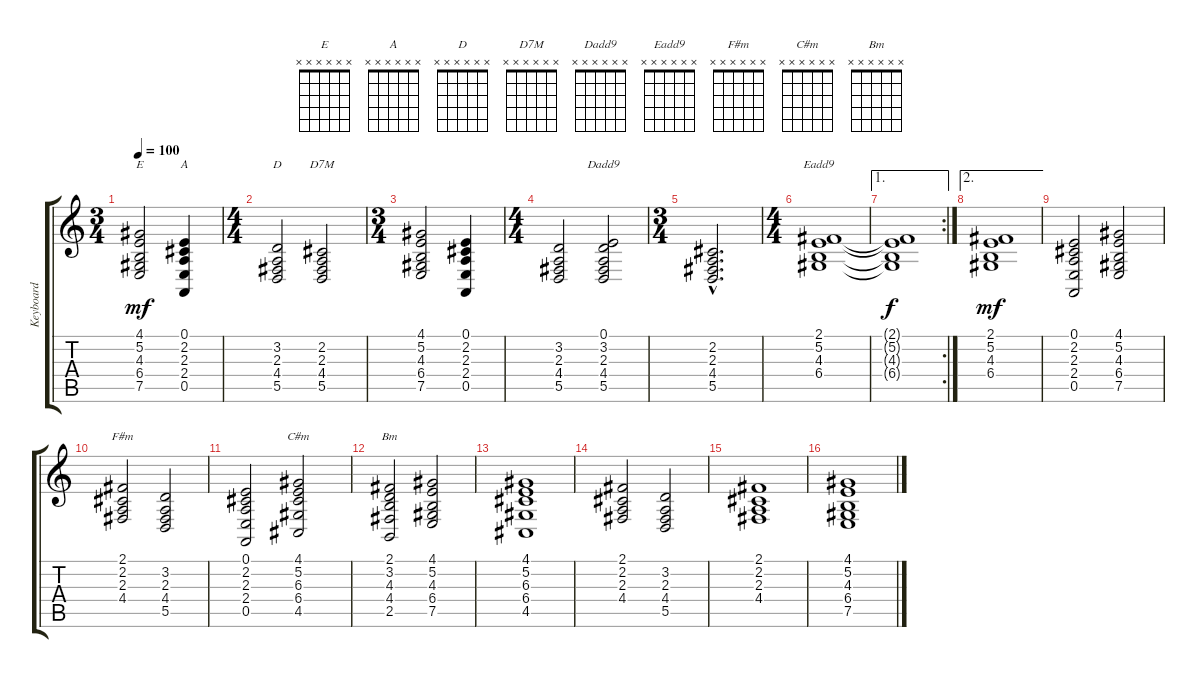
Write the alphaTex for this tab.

\track ("Keyboard" "Keyboard") {instrument synthstrings1}
\staff {score tabs}
\tuning (E4 B3 G3 D3 A2 E2) {hide}
\chord ("E" x x x x x x) {firstfret 0}
\chord ("A" x x x x x x) {firstfret 0}
\chord ("D" x x x x x x) {firstfret 0}
\chord ("D7M" x x x x x x) {firstfret 0}
\chord ("Dadd9" x x x x x x) {firstfret 0}
\chord ("Eadd9" x x x x x x) {firstfret 0}
\chord ("F#m" x x x x x x) {firstfret 0}
\chord ("C#m" x x x x x x) {firstfret 0}
\chord ("Bm" x x x x x x) {firstfret 0}
\ts (3 4)
\tempo 100
\clef g2
\ks c
(4.1 5.2 4.3 6.4 7.5).2{ch "E" dy mf} (0.1 2.2 2.3 2.4 0.5).4{ch "A"} |
\ts (4 4)
(3.2 2.3 4.4 5.5).2{ch "D"} (2.2 2.3 4.4 5.5).2{ch "D7M"} |
\ts (3 4)
(4.1 5.2 4.3 6.4 7.5).2 (0.1 2.2 2.3 2.4 0.5).4 |
\ts (4 4)
(3.2 2.3 4.4 5.5).2 (0.1 3.2 2.3 4.4 5.5).2{ch "Dadd9"} |
\ts (3 4)
(2.2{hac} 2.3{hac} 4.4{hac} 5.5{hac}).2{d} |
\ts (4 4)
(2.1 5.2 4.3 6.4).1{ch "Eadd9"} |
\ae 1
\rc 2
(2.1{t} 5.2{t} 4.3{t} 6.4{t}).1{dy f} |
\ae 2
(2.1 5.2 4.3 6.4).1{dy mf} |
(0.1 2.2 2.3 2.4 0.5).2 (4.1 5.2 4.3 6.4 7.5).2 |
(2.1 2.2 2.3 4.4).2{ch "F#m"} (3.2 2.3 4.4 5.5).2 |
(0.1 2.2 2.3 2.4 0.5).2 (4.1 5.2 6.3 6.4 4.5).2{ch "C#m"} |
(2.1 3.2 4.3 4.4 2.5).2{ch "Bm"} (4.1 5.2 4.3 6.4 7.5).2 |
(4.1 5.2 6.3 6.4 4.5).1 |
(2.1 2.2 2.3 4.4).2 (3.2 2.3 4.4 5.5).2 |
(2.1 2.2 2.3 4.4).1 |
(4.1 5.2 4.3 6.4 7.5).1
